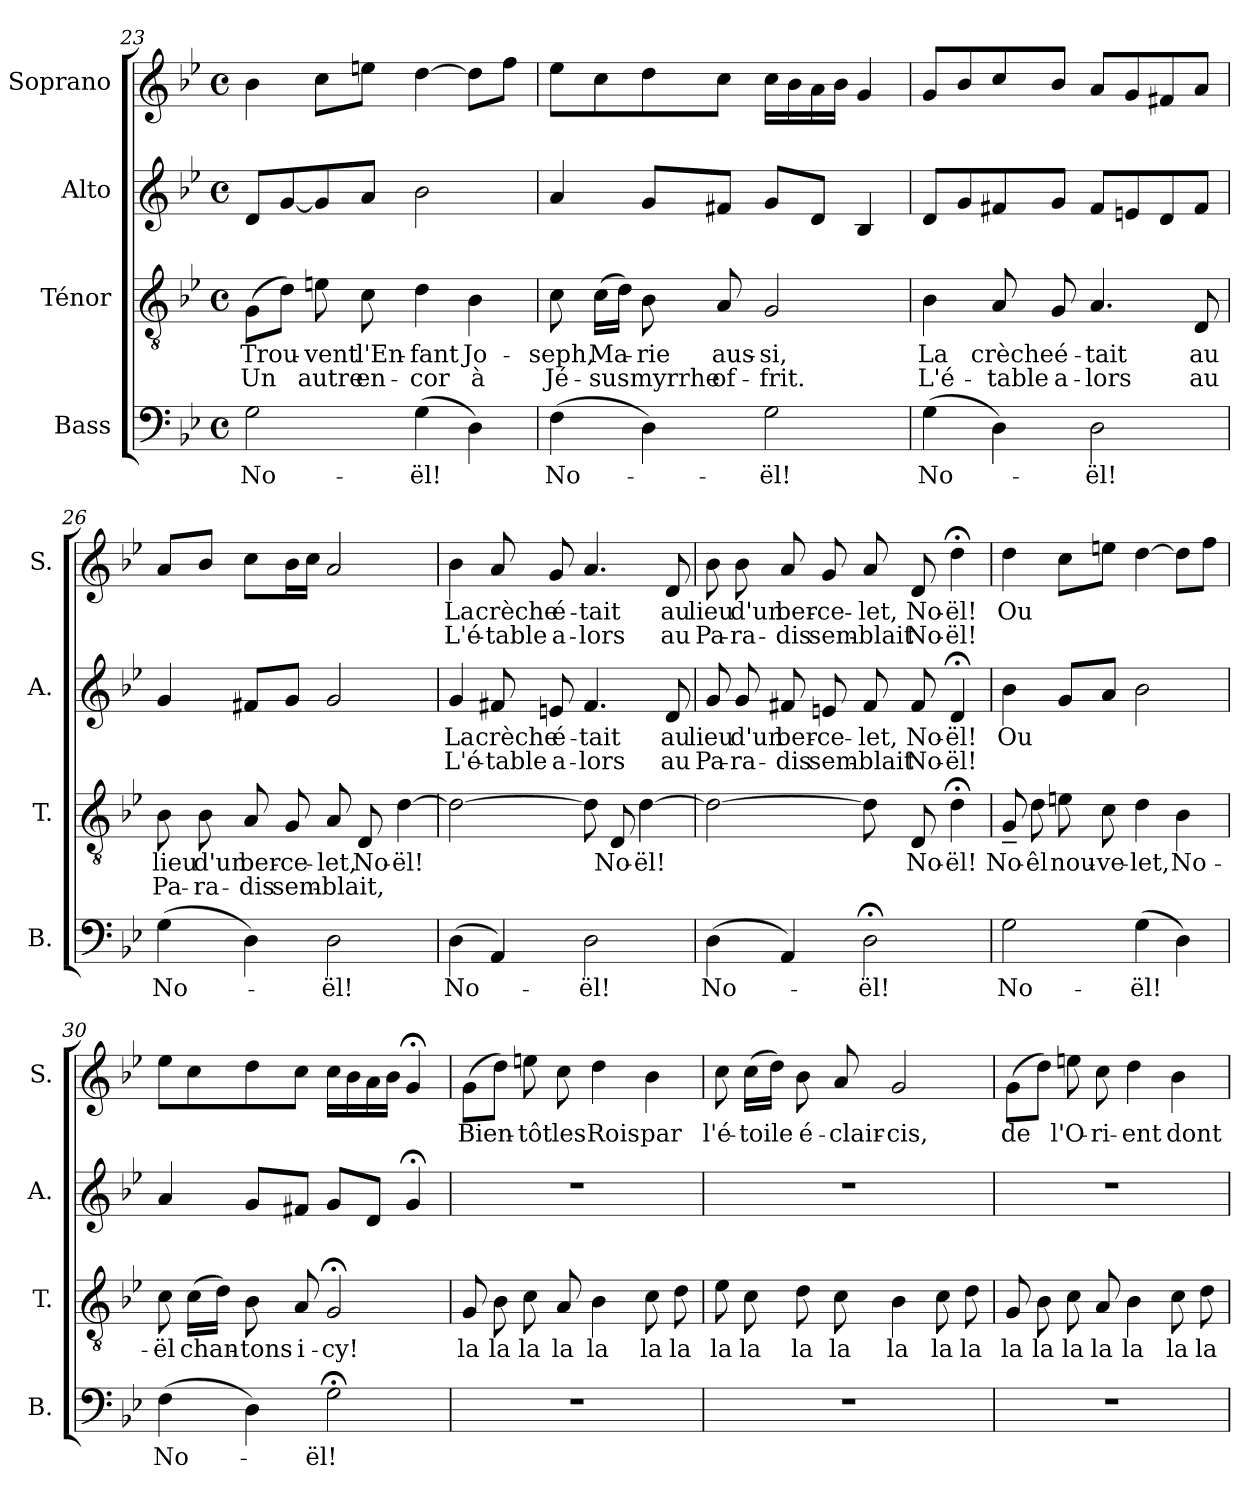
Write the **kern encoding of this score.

**kern	**text	**kern	**text	**text	**kern	**text	**text	**kern	**text	**text
*part4	*part4	*part3	*part3	*part3	*part2	*part2	*part2	*part1	*part1	*part1
*staff4	*staff4	*staff3	*staff3	*staff3	*staff2	*staff2	*staff2	*staff1	*staff1	*staff1
*I"Bass	*	*I"Ténor	*	*	*I"Alto	*	*	*I"Soprano	*	*
*I'B.	*	*I'T.	*	*	*I'A.	*	*	*I'S.	*	*
*clefF4	*	*clefGv2	*	*	*clefG2	*	*	*clefG2	*	*
*k[b-e-]	*	*k[b-e-]	*	*	*k[b-e-]	*	*	*k[b-e-]	*	*
*M4/4	*	*M4/4	*	*	*M4/4	*	*	*M4/4	*	*
*met(c)	*	*met(c)	*	*	*met(c)	*	*	*met(c)	*	*
=23	=23	=23	=23	=23	=23	=23	=23	=23	=23	=23
!	!LO:LY:b	!	!LO:LY:b	!LO:LY:b	!	!	!	!	!	!
2G\	No-	(8G\L	Trou-	Un	8d/L	.	.	4b-\	.	.
.	.	8d\J)	.	.	[8g/	.	.	.	.	.
!	!	!	!LO:LY:b	!LO:LY:b	!	!	!	!	!	!
.	.	8en\	-vent	autre	8g/]	.	.	8cc\L	.	.
!	!	!	!LO:LY:b	!LO:LY:b	!	!	!	!	!	!
.	.	8c\	l'En-	en-	8a/J	.	.	8een\J	.	.
!	!LO:LY:b	!	!LO:LY:b	!LO:LY:b	!	!	!	!	!	!
(4G\	-ël!	4d\	-fant	-cor	2b-\	.	.	[4dd\	.	.
!	!	!	!LO:LY:b	!LO:LY:b	!	!	!	!	!	!
4D\)	.	4B-\	Jo-	à	.	.	.	8dd\L]	.	.
.	.	.	.	.	.	.	.	8ff\J	.	.
=24	=24	=24	=24	=24	=24	=24	=24	=24	=24	=24
!	!LO:LY:b	!	!LO:LY:b	!LO:LY:b	!	!	!	!	!	!
(4F\	No-	8c\	-seph,	Jé-	4a/	.	.	8ee-\L	.	.
!	!	!	!LO:LY:b	!LO:LY:b	!	!	!	!	!	!
.	.	(16c\LL	Ma-	-sus	.	.	.	8cc\	.	.
.	.	16d\JJ)	.	.	.	.	.	.	.	.
!	!	!	!LO:LY:b	!LO:LY:b	!	!	!	!	!	!
4D\)	.	8B-\	-rie	myrrhe	8g/L	.	.	8dd\	.	.
!	!	!	!LO:LY:b	!LO:LY:b	!	!	!	!	!	!
.	.	8A/	aus-	of-	8f#X/J	.	.	8cc\J	.	.
!	!LO:LY:b	!	!LO:LY:b	!LO:LY:b	!	!	!	!	!	!
2G\	-ël!	2G/	-si,	-frit.	8g/L	.	.	16cc\LL	.	.
.	.	.	.	.	.	.	.	16b-\	.	.
.	.	.	.	.	8d/J	.	.	16a\	.	.
.	.	.	.	.	.	.	.	16b-\JJ	.	.
.	.	.	.	.	4B-/	.	.	4g/	.	.
!!LO:LB:g=z
=25	=25	=25	=25	=25	=25	=25	=25	=25	=25	=25
!	!LO:LY:b	!	!LO:LY:b	!LO:LY:b	!	!	!	!	!	!
(4G\	No-	4B-\	La	L'é-	8d/L	.	.	8g/L	.	.
.	.	.	.	.	8g/	.	.	8b-/	.	.
!	!	!	!LO:LY:b	!LO:LY:b	!	!	!	!	!	!
4D\)	.	8A/	crèche	-table	8f#X/	.	.	8cc/	.	.
!	!	!	!LO:LY:b	!LO:LY:b	!	!	!	!	!	!
.	.	8G/	é-	a-	8g/J	.	.	8b-/J	.	.
!	!LO:LY:b	!	!LO:LY:b	!LO:LY:b	!	!	!	!	!	!
2D\	-ël!	4.A/	-tait	-lors	8f#/L	.	.	8a/L	.	.
.	.	.	.	.	8en/	.	.	8g/	.	.
.	.	.	.	.	8d/	.	.	8f#X/	.	.
!	!	!	!LO:LY:b	!LO:LY:b	!	!	!	!	!	!
.	.	8D/	au	au	8f#/J	.	.	8a/J	.	.
=26	=26	=26	=26	=26	=26	=26	=26	=26	=26	=26
!	!LO:LY:b	!	!LO:LY:b	!LO:LY:b	!	!	!	!	!	!
(4G\	No-	8B-\	lieu	Pa-	4g/	.	.	8a/L	.	.
!	!	!	!LO:LY:b	!LO:LY:b	!	!	!	!	!	!
.	.	8B-\	d'un	-ra-	.	.	.	8b-/J	.	.
!	!	!	!LO:LY:b	!LO:LY:b	!	!	!	!	!	!
4D\)	.	8A/	ber-	-dis	8f#X/L	.	.	8cc\L	.	.
!	!	!	!LO:LY:b	!LO:LY:b	!	!	!	!	!	!
.	.	8G/	-ce-	sem-	8g/J	.	.	16b-\L	.	.
.	.	.	.	.	.	.	.	16cc\JJ	.	.
!	!LO:LY:b	!	!LO:LY:b	!LO:LY:b	!	!	!	!	!	!
2D\	-ël!	8A/	-let,	-blait,	2g/	.	.	2a/	.	.
!	!	!	!LO:LY:b	!	!	!	!	!	!	!
.	.	8D/	No-	.	.	.	.	.	.	.
!	!	!	!LO:LY:b	!	!	!	!	!	!	!
.	.	[4d\	-ël!	.	.	.	.	.	.	.
=27	=27	=27	=27	=27	=27	=27	=27	=27	=27	=27
!	!LO:LY:b	!	!	!	!	!LO:LY:b	!LO:LY:b	!	!LO:LY:b	!LO:LY:b
(4D\	No-	2d\_	.	.	4g/	La	L'é-	4b-\	La	L'é-
!	!	!	!	!	!	!LO:LY:b	!LO:LY:b	!	!LO:LY:b	!LO:LY:b
4AA/)	.	.	.	.	8f#X/	crèche	-table	8a/	crèche	-table
!	!	!	!	!	!	!LO:LY:b	!LO:LY:b	!	!LO:LY:b	!LO:LY:b
.	.	.	.	.	8en/	é-	a-	8g/	é-	a-
!	!LO:LY:b	!	!	!	!	!LO:LY:b	!LO:LY:b	!	!LO:LY:b	!LO:LY:b
2D\	-ël!	8d\]	.	.	4.f#/	-tait	-lors	4.a/	-tait	-lors
!	!	!	!LO:LY:b	!	!	!	!	!	!	!
.	.	8D/	No-	.	.	.	.	.	.	.
!	!	!	!LO:LY:b	!	!	!	!	!	!	!
.	.	[4d\	-ël!	.	.	.	.	.	.	.
!	!	!	!	!	!	!LO:LY:b	!LO:LY:b	!	!LO:LY:b	!LO:LY:b
.	.	.	.	.	8d/	au	au	8d/	au	au
=28	=28	=28	=28	=28	=28	=28	=28	=28	=28	=28
!	!LO:LY:b	!	!	!	!	!LO:LY:b	!LO:LY:b	!	!LO:LY:b	!LO:LY:b
(4D\	No-	2d\_	.	.	8g/	lieu	Pa-	8b-\	lieu	Pa-
!	!	!	!	!	!	!LO:LY:b	!LO:LY:b	!	!LO:LY:b	!LO:LY:b
.	.	.	.	.	8g/	d'un	-ra-	8b-\	d'un	-ra-
!	!	!	!	!	!	!LO:LY:b	!LO:LY:b	!	!LO:LY:b	!LO:LY:b
4AA/)	.	.	.	.	8f#X/	ber-	-dis	8a/	ber-	-dis
!	!	!	!	!	!	!LO:LY:b	!LO:LY:b	!	!LO:LY:b	!LO:LY:b
.	.	.	.	.	8en/	-ce-	sem-	8g/	-ce-	sem-
!	!LO:LY:b	!	!	!	!	!LO:LY:b	!LO:LY:b	!	!LO:LY:b	!LO:LY:b
2D;<\	-ël!	8d\]	.	.	8f#/	-let,	-blait	8a/	-let,	-blait
!	!	!	!LO:LY:b	!	!	!LO:LY:b	!LO:LY:b	!	!LO:LY:b	!LO:LY:b
.	.	8D/	No-	.	8f#/	No-	No-	8d/	No-	No-
!	!	!	!LO:LY:b	!	!	!LO:LY:b	!LO:LY:b	!	!LO:LY:b	!LO:LY:b
.	.	4d;<\	-ël!	.	4d;</	-ël!	-ël!	4dd;<\	-ël!	-ël!
!!LO:LB:g=z
=29	=29	=29	=29	=29	=29	=29	=29	=29	=29	=29
!	!LO:LY:b	!	!LO:LY:b	!	!	!LO:LY:b	!	!	!LO:LY:b	!
2G\	No-	8G~/	No-	.	4b-\	Ou	.	4dd\	Ou	.
!	!	!	!LO:LY:b	!	!	!	!	!	!	!
.	.	8d\	-êl	.	.	.	.	.	.	.
!	!	!	!LO:LY:b	!	!	!	!	!	!	!
.	.	8en\	nou-	.	8g/L	.	.	8cc\L	.	.
!	!	!	!LO:LY:b	!	!	!	!	!	!	!
.	.	8c\	-ve-	.	8a/J	.	.	8een\J	.	.
!	!LO:LY:b	!	!LO:LY:b	!	!	!	!	!	!	!
(4G\	-ël!	4d\	-let,	.	2b-\	.	.	[4dd\	.	.
!	!	!	!LO:LY:b	!	!	!	!	!	!	!
4D\)	.	4B-\	No-	.	.	.	.	8dd\L]	.	.
.	.	.	.	.	.	.	.	8ff\J	.	.
=30	=30	=30	=30	=30	=30	=30	=30	=30	=30	=30
!	!LO:LY:b	!	!LO:LY:b	!	!	!	!	!	!	!
(4F\	No-	8c\	-ël	.	4a/	.	.	8ee-\L	.	.
!	!	!	!LO:LY:b	!	!	!	!	!	!	!
.	.	(16c\LL	chan-	.	.	.	.	8cc\	.	.
.	.	16d\JJ)	.	.	.	.	.	.	.	.
!	!	!	!LO:LY:b	!	!	!	!	!	!	!
4D\)	.	8B-\	-tons	.	8g/L	.	.	8dd\	.	.
!	!	!	!LO:LY:b	!	!	!	!	!	!	!
.	.	8A/	i-	.	8f#X/J	.	.	8cc\J	.	.
!	!LO:LY:b	!	!LO:LY:b	!	!	!	!	!	!	!
2G;<\	-ël!	2G;</	-cy!	.	8g/L	.	.	16cc\LL	.	.
.	.	.	.	.	.	.	.	16b-\	.	.
.	.	.	.	.	8d/J	.	.	16a\	.	.
.	.	.	.	.	.	.	.	16b-\JJ	.	.
.	.	.	.	.	4g;</	.	.	4g;</	.	.
=31	=31	=31	=31	=31	=31	=31	=31	=31	=31	=31
!	!	!	!LO:LY:b	!	!	!	!	!	!LO:LY:b	!
1r	.	8G/	la	.	1r	.	.	(8g\L	Bien-	.
!	!	!	!LO:LY:b	!	!	!	!	!	!	!
.	.	8B-\	la	.	.	.	.	8dd\J)	.	.
!	!	!	!LO:LY:b	!	!	!	!	!	!LO:LY:b	!
.	.	8c\	la	.	.	.	.	8een\	-tôt	.
!	!	!	!LO:LY:b	!	!	!	!	!	!LO:LY:b	!
.	.	8A/	la	.	.	.	.	8cc\	les	.
!	!	!	!LO:LY:b	!	!	!	!	!	!LO:LY:b	!
.	.	4B-\	la	.	.	.	.	4dd\	Rois	.
!	!	!	!LO:LY:b	!	!	!	!	!	!LO:LY:b	!
.	.	8c\	la	.	.	.	.	4b-\	par	.
!	!	!	!LO:LY:b	!	!	!	!	!	!	!
.	.	8d\	la	.	.	.	.	.	.	.
=32	=32	=32	=32	=32	=32	=32	=32	=32	=32	=32
!	!	!	!LO:LY:b	!	!	!	!	!	!LO:LY:b	!
1r	.	8e-\	la	.	1r	.	.	8cc\	l'é-	.
!	!	!	!LO:LY:b	!	!	!	!	!	!LO:LY:b	!
.	.	8c\	la	.	.	.	.	(16cc\LL	-toile	.
.	.	.	.	.	.	.	.	16dd\JJ)	.	.
!	!	!	!LO:LY:b	!	!	!	!	!	!LO:LY:b	!
.	.	8d\	la	.	.	.	.	8b-\	é-	.
!	!	!	!LO:LY:b	!	!	!	!	!	!LO:LY:b	!
.	.	8c\	la	.	.	.	.	8a/	-clair-	.
!	!	!	!LO:LY:b	!	!	!	!	!	!LO:LY:b	!
.	.	4B-\	la	.	.	.	.	2g/	-cis,	.
!	!	!	!LO:LY:b	!	!	!	!	!	!	!
.	.	8c\	la	.	.	.	.	.	.	.
!	!	!	!LO:LY:b	!	!	!	!	!	!	!
.	.	8d\	la	.	.	.	.	.	.	.
!!LO:PB:g=z
=33	=33	=33	=33	=33	=33	=33	=33	=33	=33	=33
!	!	!	!LO:LY:b	!	!	!	!	!	!LO:LY:b	!
1r	.	8G/	la	.	1r	.	.	(8g\L	-de	.
!	!	!	!LO:LY:b	!	!	!	!	!	!	!
.	.	8B-\	la	.	.	.	.	8dd\J)	.	.
!	!	!	!LO:LY:b	!	!	!	!	!	!LO:LY:b	!
.	.	8c\	la	.	.	.	.	8een\	l'O-	.
!	!	!	!LO:LY:b	!	!	!	!	!	!LO:LY:b	!
.	.	8A/	la	.	.	.	.	8cc\	-ri-	.
!	!	!	!LO:LY:b	!	!	!	!	!	!LO:LY:b	!
.	.	4B-\	la	.	.	.	.	4dd\	-ent	.
!	!	!	!LO:LY:b	!	!	!	!	!	!LO:LY:b	!
.	.	8c\	la	.	.	.	.	4b-\	dont	.
!	!	!	!LO:LY:b	!	!	!	!	!	!	!
.	.	8d\	la	.	.	.	.	.	.	.
=	=	=	=	=	=	=	=	=	=	=
*-	*-	*-	*-	*-	*-	*-	*-	*-	*-	*-
